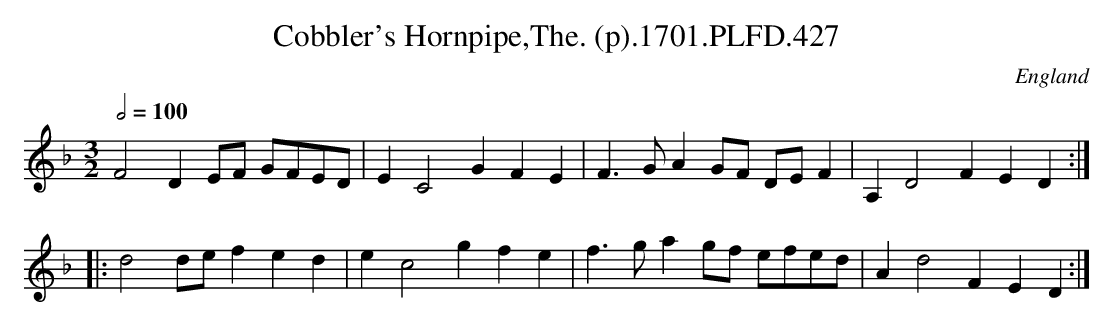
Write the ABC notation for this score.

X:1
T:Cobbler's Hornpipe,The. (p).1701.PLFD.427
M:3/2
L:1/8
Q:1/2=100
O:England
K:F
F4D2EF GFED|E2C4G2F2E2|F3GA2GF DEF2|A,2D4F2E2D2:|
|:d4def2e2d2|e2c4g2f2e2|f3ga2gf efed|A2d4F2E2D2:|
